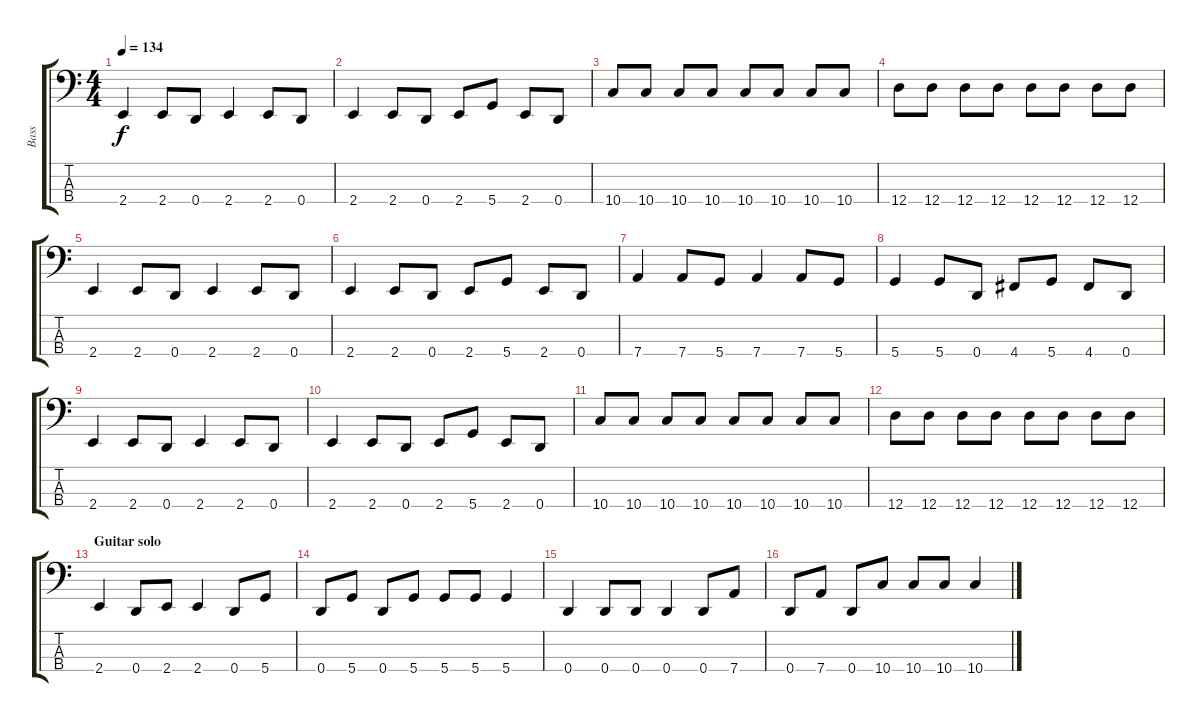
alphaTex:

\track ("Bass" "Bass") {instrument electricbassfinger}
\staff {score tabs}
\tuning (G2 D2 A1 D1) {hide}
\ts (4 4)
\tempo 134
\clef f4
\ks c
2.4.4{dy f} 2.4.8 0.4.8 2.4.4 2.4.8 0.4.8 |
2.4.4 2.4.8 0.4.8 2.4.8 5.4.8 2.4.8 0.4.8 |
10.4.8 10.4.8 10.4.8 10.4.8 10.4.8 10.4.8 10.4.8 10.4.8 |
12.4.8 12.4.8 12.4.8 12.4.8 12.4.8 12.4.8 12.4.8 12.4.8 |
2.4.4 2.4.8 0.4.8 2.4.4 2.4.8 0.4.8 |
2.4.4 2.4.8 0.4.8 2.4.8 5.4.8 2.4.8 0.4.8 |
7.4.4 7.4.8 5.4.8 7.4.4 7.4.8 5.4.8 |
5.4.4 5.4.8 0.4.8 4.4.8 5.4.8 4.4.8 0.4.8 |
2.4.4 2.4.8 0.4.8 2.4.4 2.4.8 0.4.8 |
2.4.4 2.4.8 0.4.8 2.4.8 5.4.8 2.4.8 0.4.8 |
10.4.8 10.4.8 10.4.8 10.4.8 10.4.8 10.4.8 10.4.8 10.4.8 |
12.4.8 12.4.8 12.4.8 12.4.8 12.4.8 12.4.8 12.4.8 12.4.8 |
\section ("" "Guitar solo")
2.4.4 0.4.8 2.4.8 2.4.4 0.4.8 5.4.8 |
0.4.8 5.4.8 0.4.8 5.4.8 5.4.8 5.4.8 5.4.4 |
0.4.4 0.4.8 0.4.8 0.4.4 0.4.8 7.4.8 |
0.4.8 7.4.8 0.4.8 10.4.8 10.4.8 10.4.8 10.4.4
